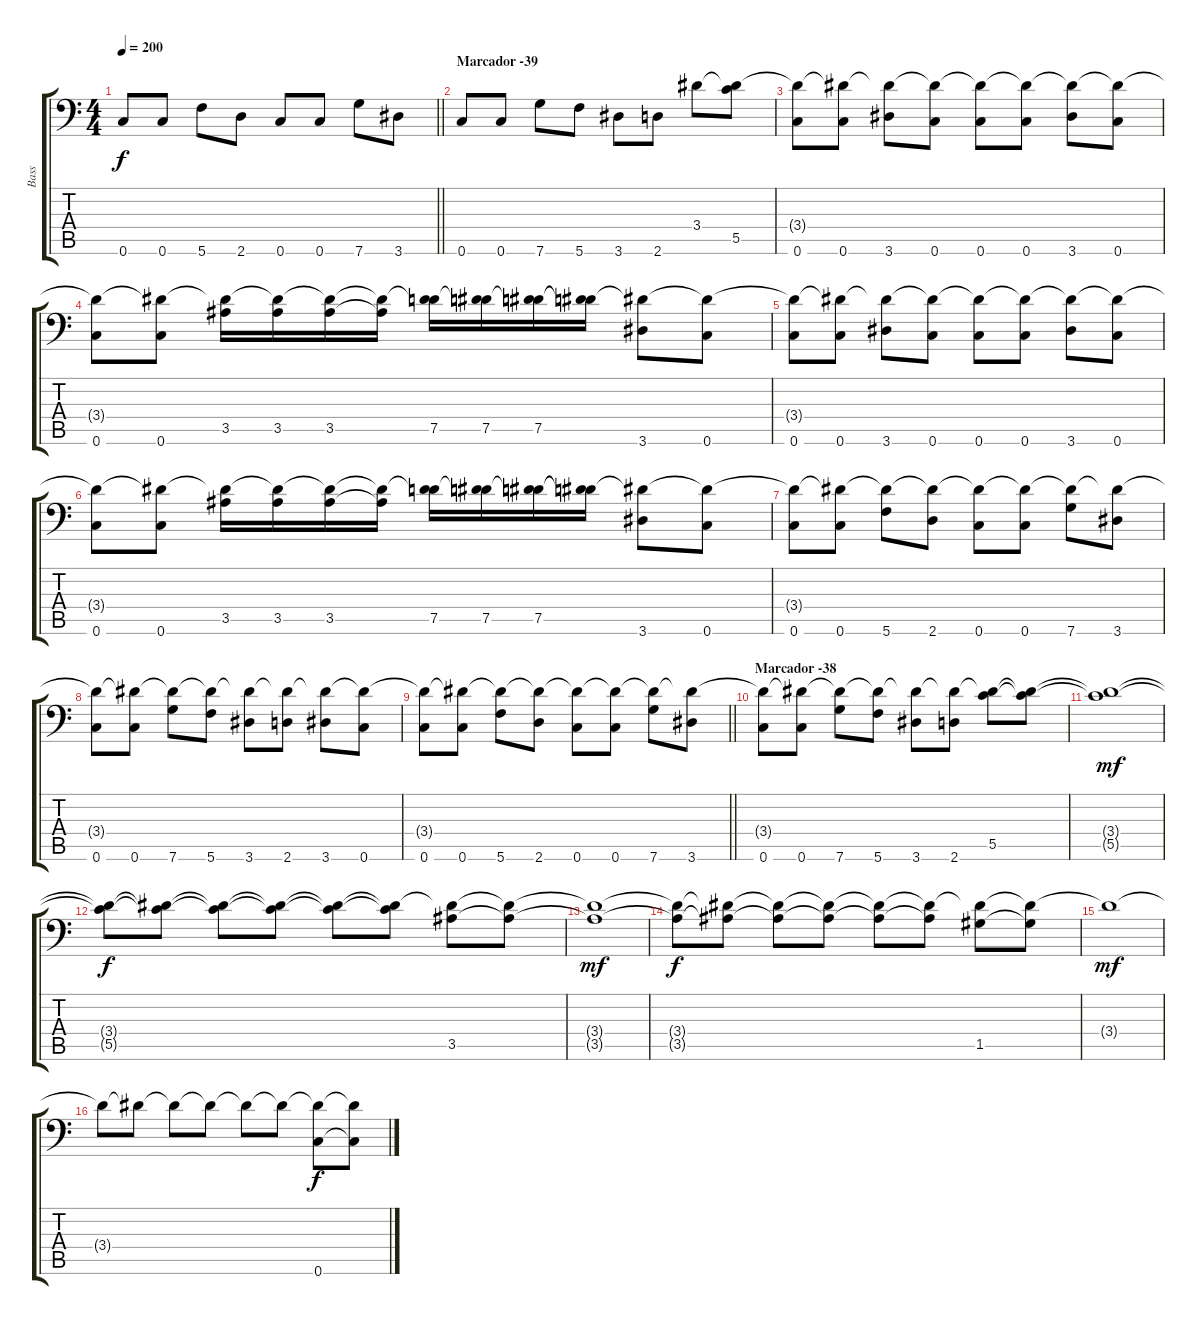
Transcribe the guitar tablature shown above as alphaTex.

\track ("Bass" "Bass") {instrument electricbassfinger}
\staff {score tabs}
\tuning (D4 A3 F3 C3 G2 C2) {hide}
\ts (4 4)
\tempo 200
\clef f4
\barLineRight lightlight
\ks c
0.6.8{dy f} 0.6.8 5.6.8 2.6.8 0.6.8 0.6.8 7.6.8 3.6.8 |
\section ("" "Marcador -39")
0.6.8 0.6.8 7.6.8 5.6.8 3.6.8 2.6.8 3.4.8 (3.4{t} 5.5).8 |
(3.4{t} 0.6).8 (3.4{t} 0.6).8 (3.4{t} 3.6).8 (3.4{t} 0.6).8 (3.4{t} 0.6).8 (3.4{t} 0.6).8 (3.4{t} 3.6).8 (3.4{t} 0.6).8 |
(3.4{t} 0.6).8 (3.4{t} 0.6).8 (3.4{t} 3.5).16 (3.4{t} 3.5).16 (3.4{t} 3.5).16 (3.4{t} 3.5{t}).16 (3.4{t} 7.5).16 (3.4{t} 7.5).16 (3.4{t} 7.5).16 (3.4{t} 7.5{t}).16 (3.4{t} 3.6).8 (3.4{t} 0.6).8 |
(3.4{t} 0.6).8 (3.4{t} 0.6).8 (3.4{t} 3.6).8 (3.4{t} 0.6).8 (3.4{t} 0.6).8 (3.4{t} 0.6).8 (3.4{t} 3.6).8 (3.4{t} 0.6).8 |
(3.4{t} 0.6).8 (3.4{t} 0.6).8 (3.4{t} 3.5).16 (3.4{t} 3.5).16 (3.4{t} 3.5).16 (3.4{t} 3.5{t}).16 (3.4{t} 7.5).16 (3.4{t} 7.5).16 (3.4{t} 7.5).16 (3.4{t} 7.5{t}).16 (3.4{t} 3.6).8 (3.4{t} 0.6).8 |
(3.4{t} 0.6).8 (3.4{t} 0.6).8 (3.4{t} 5.6).8 (3.4{t} 2.6).8 (3.4{t} 0.6).8 (3.4{t} 0.6).8 (3.4{t} 7.6).8 (3.4{t} 3.6).8 |
(3.4{t} 0.6).8 (3.4{t} 0.6).8 (3.4{t} 7.6).8 (3.4{t} 5.6).8 (3.4{t} 3.6).8 (3.4{t} 2.6).8 (3.4{t} 3.6).8 (3.4{t} 0.6).8 |
\barLineRight lightlight
(3.4{t} 0.6).8 (3.4{t} 0.6).8 (3.4{t} 5.6).8 (3.4{t} 2.6).8 (3.4{t} 0.6).8 (3.4{t} 0.6).8 (3.4{t} 7.6).8 (3.4{t} 3.6).8 |
\section ("" "Marcador -38")
(3.4{t} 0.6).8 (3.4{t} 0.6).8 (3.4{t} 7.6).8 (3.4{t} 5.6).8 (3.4{t} 3.6).8 (3.4{t} 2.6).8 (3.4{t} 5.5).8 (3.4{t} 5.5{t}).8 |
(3.4{t} 5.5{t}).1{dy mf} |
(3.4{t} 5.5{t}).8{dy f} (3.4{t} 5.5{t}).8 (3.4{t} 5.5{t}).8 (3.4{t} 5.5{t}).8 (3.4{t} 5.5{t}).8 (3.4{t} 5.5{t}).8 (3.4{t} 3.5).8 (3.4{t} 3.5{t}).8 |
(3.4{t} 3.5{t}).1{dy mf} |
(3.4{t} 3.5{t}).8{dy f} (3.4{t} 3.5{t}).8 (3.4{t} 3.5{t}).8 (3.4{t} 3.5{t}).8 (3.4{t} 3.5{t}).8 (3.4{t} 3.5{t}).8 (3.4{t} 1.5).8 (3.4{t} 1.5{t}).8 |
3.4{t}.1{dy mf} |
3.4{t}.8 3.4{t}.8 3.4{t}.8 3.4{t}.8 3.4{t}.8 3.4{t}.8 (3.4{t} 0.6).8{dy f} (3.4{t} 0.6{t}).8
